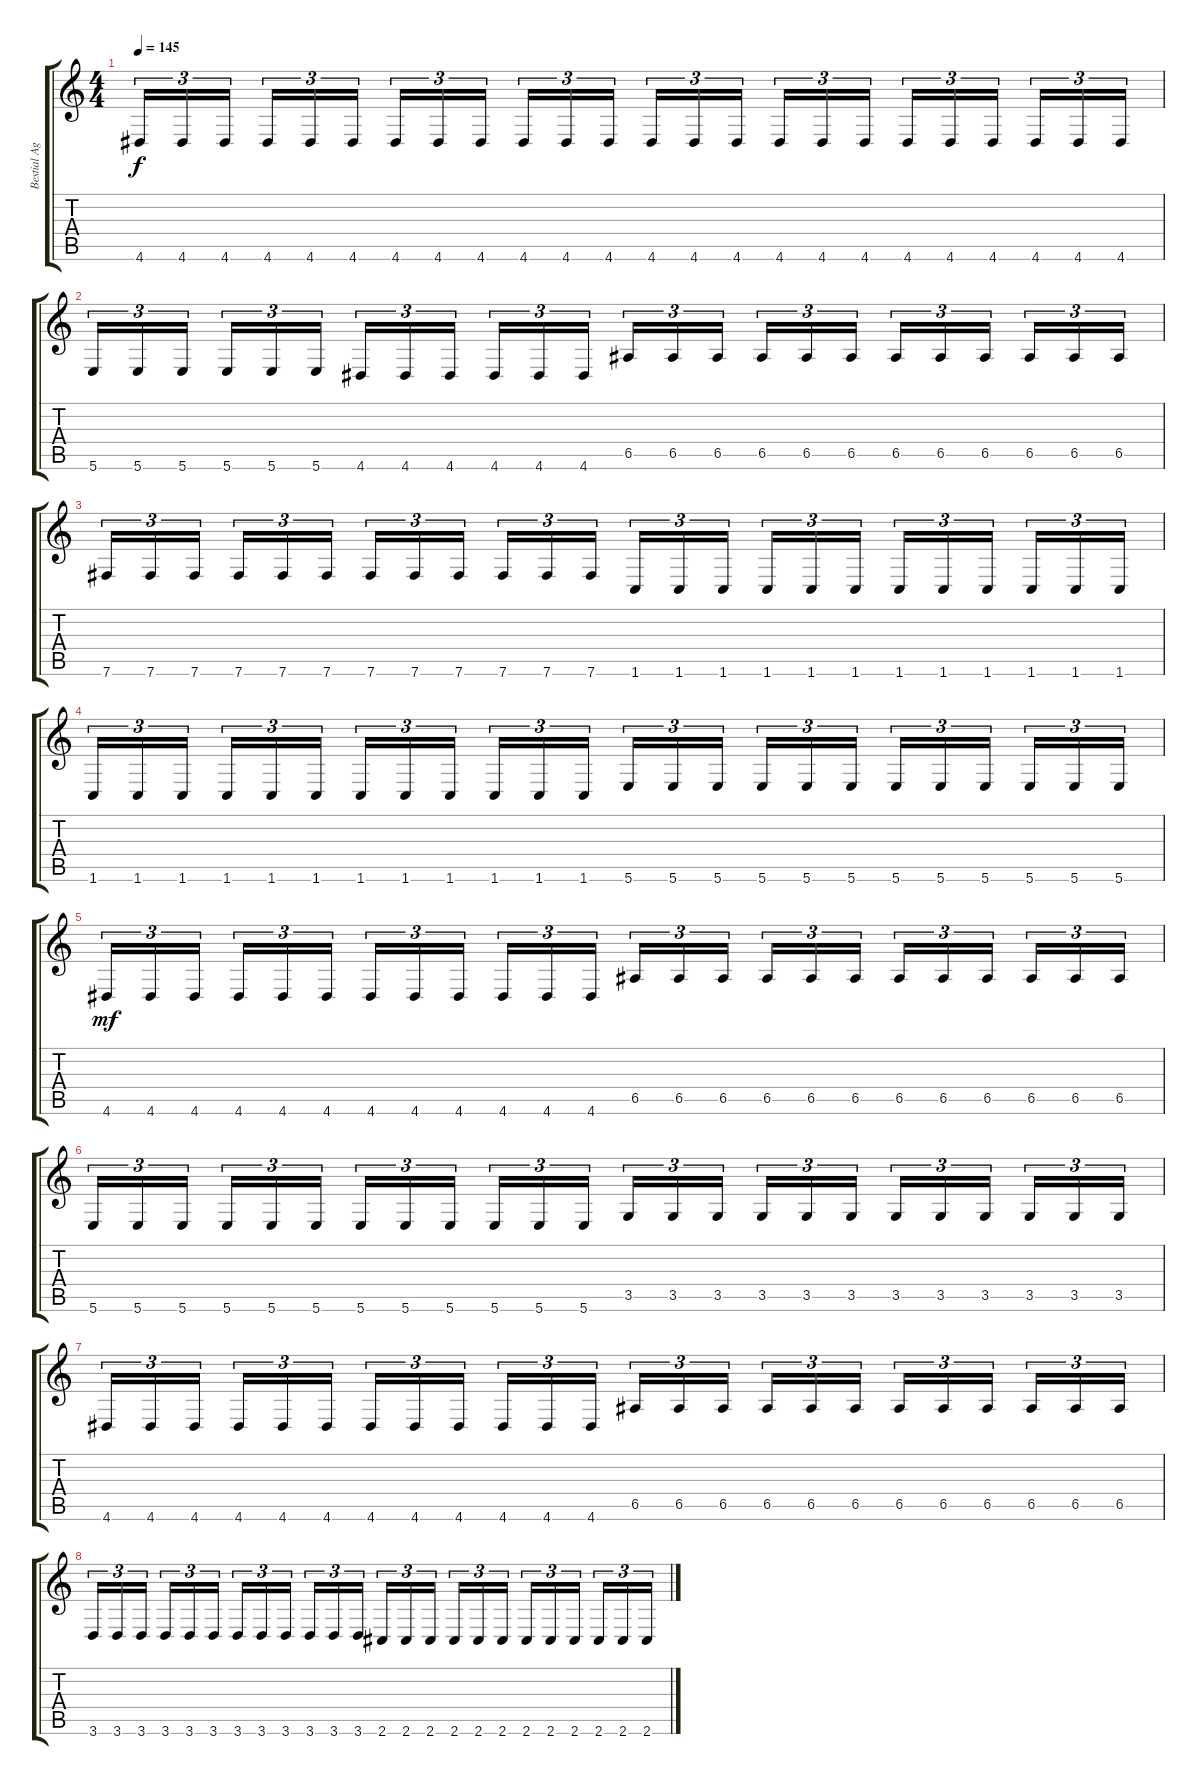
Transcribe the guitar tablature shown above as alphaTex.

\track ("Bestial Aggressor of Morbid Invocations" "Bestial Ag") {instrument distortionguitar}
\staff {score tabs}
\tuning (B3 Gb3 D3 A2 E2 B1) {hide}
\ts (4 4)
\tempo 145
\clef g2
\ks c
4.6.16{tu (3 2) dy f} 4.6.16{tu (3 2)} 4.6.16{tu (3 2) beam splitsecondary} 4.6.16{tu (3 2)} 4.6.16{tu (3 2)} 4.6.16{tu (3 2)} 4.6.16{tu (3 2)} 4.6.16{tu (3 2)} 4.6.16{tu (3 2) beam splitsecondary} 4.6.16{tu (3 2)} 4.6.16{tu (3 2)} 4.6.16{tu (3 2)} 4.6.16{tu (3 2)} 4.6.16{tu (3 2)} 4.6.16{tu (3 2) beam splitsecondary} 4.6.16{tu (3 2)} 4.6.16{tu (3 2)} 4.6.16{tu (3 2)} 4.6.16{tu (3 2)} 4.6.16{tu (3 2)} 4.6.16{tu (3 2) beam splitsecondary} 4.6.16{tu (3 2)} 4.6.16{tu (3 2)} 4.6.16{tu (3 2)} |
5.6.16{tu (3 2)} 5.6.16{tu (3 2)} 5.6.16{tu (3 2) beam splitsecondary} 5.6.16{tu (3 2)} 5.6.16{tu (3 2)} 5.6.16{tu (3 2)} 4.6.16{tu (3 2)} 4.6.16{tu (3 2)} 4.6.16{tu (3 2) beam splitsecondary} 4.6.16{tu (3 2)} 4.6.16{tu (3 2)} 4.6.16{tu (3 2)} 6.5.16{tu (3 2)} 6.5.16{tu (3 2)} 6.5.16{tu (3 2) beam splitsecondary} 6.5.16{tu (3 2)} 6.5.16{tu (3 2)} 6.5.16{tu (3 2)} 6.5.16{tu (3 2)} 6.5.16{tu (3 2)} 6.5.16{tu (3 2) beam splitsecondary} 6.5.16{tu (3 2)} 6.5.16{tu (3 2)} 6.5.16{tu (3 2)} |
7.6.16{tu (3 2)} 7.6.16{tu (3 2)} 7.6.16{tu (3 2) beam splitsecondary} 7.6.16{tu (3 2)} 7.6.16{tu (3 2)} 7.6.16{tu (3 2)} 7.6.16{tu (3 2)} 7.6.16{tu (3 2)} 7.6.16{tu (3 2) beam splitsecondary} 7.6.16{tu (3 2)} 7.6.16{tu (3 2)} 7.6.16{tu (3 2)} 1.6.16{tu (3 2)} 1.6.16{tu (3 2)} 1.6.16{tu (3 2) beam splitsecondary} 1.6.16{tu (3 2)} 1.6.16{tu (3 2)} 1.6.16{tu (3 2)} 1.6.16{tu (3 2)} 1.6.16{tu (3 2)} 1.6.16{tu (3 2) beam splitsecondary} 1.6.16{tu (3 2)} 1.6.16{tu (3 2)} 1.6.16{tu (3 2)} |
1.6.16{tu (3 2)} 1.6.16{tu (3 2)} 1.6.16{tu (3 2) beam splitsecondary} 1.6.16{tu (3 2)} 1.6.16{tu (3 2)} 1.6.16{tu (3 2)} 1.6.16{tu (3 2)} 1.6.16{tu (3 2)} 1.6.16{tu (3 2) beam splitsecondary} 1.6.16{tu (3 2)} 1.6.16{tu (3 2)} 1.6.16{tu (3 2)} 5.6.16{tu (3 2)} 5.6.16{tu (3 2)} 5.6.16{tu (3 2) beam splitsecondary} 5.6.16{tu (3 2)} 5.6.16{tu (3 2)} 5.6.16{tu (3 2)} 5.6.16{tu (3 2)} 5.6.16{tu (3 2)} 5.6.16{tu (3 2) beam splitsecondary} 5.6.16{tu (3 2)} 5.6.16{tu (3 2)} 5.6.16{tu (3 2)} |
4.6.16{tu (3 2) dy mf} 4.6.16{tu (3 2)} 4.6.16{tu (3 2) beam splitsecondary} 4.6.16{tu (3 2)} 4.6.16{tu (3 2)} 4.6.16{tu (3 2)} 4.6.16{tu (3 2)} 4.6.16{tu (3 2)} 4.6.16{tu (3 2) beam splitsecondary} 4.6.16{tu (3 2)} 4.6.16{tu (3 2)} 4.6.16{tu (3 2)} 6.5.16{tu (3 2)} 6.5.16{tu (3 2)} 6.5.16{tu (3 2) beam splitsecondary} 6.5.16{tu (3 2)} 6.5.16{tu (3 2)} 6.5.16{tu (3 2)} 6.5.16{tu (3 2)} 6.5.16{tu (3 2)} 6.5.16{tu (3 2) beam splitsecondary} 6.5.16{tu (3 2)} 6.5.16{tu (3 2)} 6.5.16{tu (3 2)} |
5.6.16{tu (3 2)} 5.6.16{tu (3 2)} 5.6.16{tu (3 2) beam splitsecondary} 5.6.16{tu (3 2)} 5.6.16{tu (3 2)} 5.6.16{tu (3 2)} 5.6.16{tu (3 2)} 5.6.16{tu (3 2)} 5.6.16{tu (3 2) beam splitsecondary} 5.6.16{tu (3 2)} 5.6.16{tu (3 2)} 5.6.16{tu (3 2)} 3.5.16{tu (3 2)} 3.5.16{tu (3 2)} 3.5.16{tu (3 2) beam splitsecondary} 3.5.16{tu (3 2)} 3.5.16{tu (3 2)} 3.5.16{tu (3 2)} 3.5.16{tu (3 2)} 3.5.16{tu (3 2)} 3.5.16{tu (3 2) beam splitsecondary} 3.5.16{tu (3 2)} 3.5.16{tu (3 2)} 3.5.16{tu (3 2)} |
4.6.16{tu (3 2)} 4.6.16{tu (3 2)} 4.6.16{tu (3 2) beam splitsecondary} 4.6.16{tu (3 2)} 4.6.16{tu (3 2)} 4.6.16{tu (3 2)} 4.6.16{tu (3 2)} 4.6.16{tu (3 2)} 4.6.16{tu (3 2) beam splitsecondary} 4.6.16{tu (3 2)} 4.6.16{tu (3 2)} 4.6.16{tu (3 2)} 6.5.16{tu (3 2)} 6.5.16{tu (3 2)} 6.5.16{tu (3 2) beam splitsecondary} 6.5.16{tu (3 2)} 6.5.16{tu (3 2)} 6.5.16{tu (3 2)} 6.5.16{tu (3 2)} 6.5.16{tu (3 2)} 6.5.16{tu (3 2) beam splitsecondary} 6.5.16{tu (3 2)} 6.5.16{tu (3 2)} 6.5.16{tu (3 2)} |
3.6.16{tu (3 2)} 3.6.16{tu (3 2)} 3.6.16{tu (3 2) beam splitsecondary} 3.6.16{tu (3 2)} 3.6.16{tu (3 2)} 3.6.16{tu (3 2)} 3.6.16{tu (3 2)} 3.6.16{tu (3 2)} 3.6.16{tu (3 2) beam splitsecondary} 3.6.16{tu (3 2)} 3.6.16{tu (3 2)} 3.6.16{tu (3 2)} 2.6.16{tu (3 2)} 2.6.16{tu (3 2)} 2.6.16{tu (3 2) beam splitsecondary} 2.6.16{tu (3 2)} 2.6.16{tu (3 2)} 2.6.16{tu (3 2)} 2.6.16{tu (3 2)} 2.6.16{tu (3 2)} 2.6.16{tu (3 2) beam splitsecondary} 2.6.16{tu (3 2)} 2.6.16{tu (3 2)} 2.6.16{tu (3 2)}
